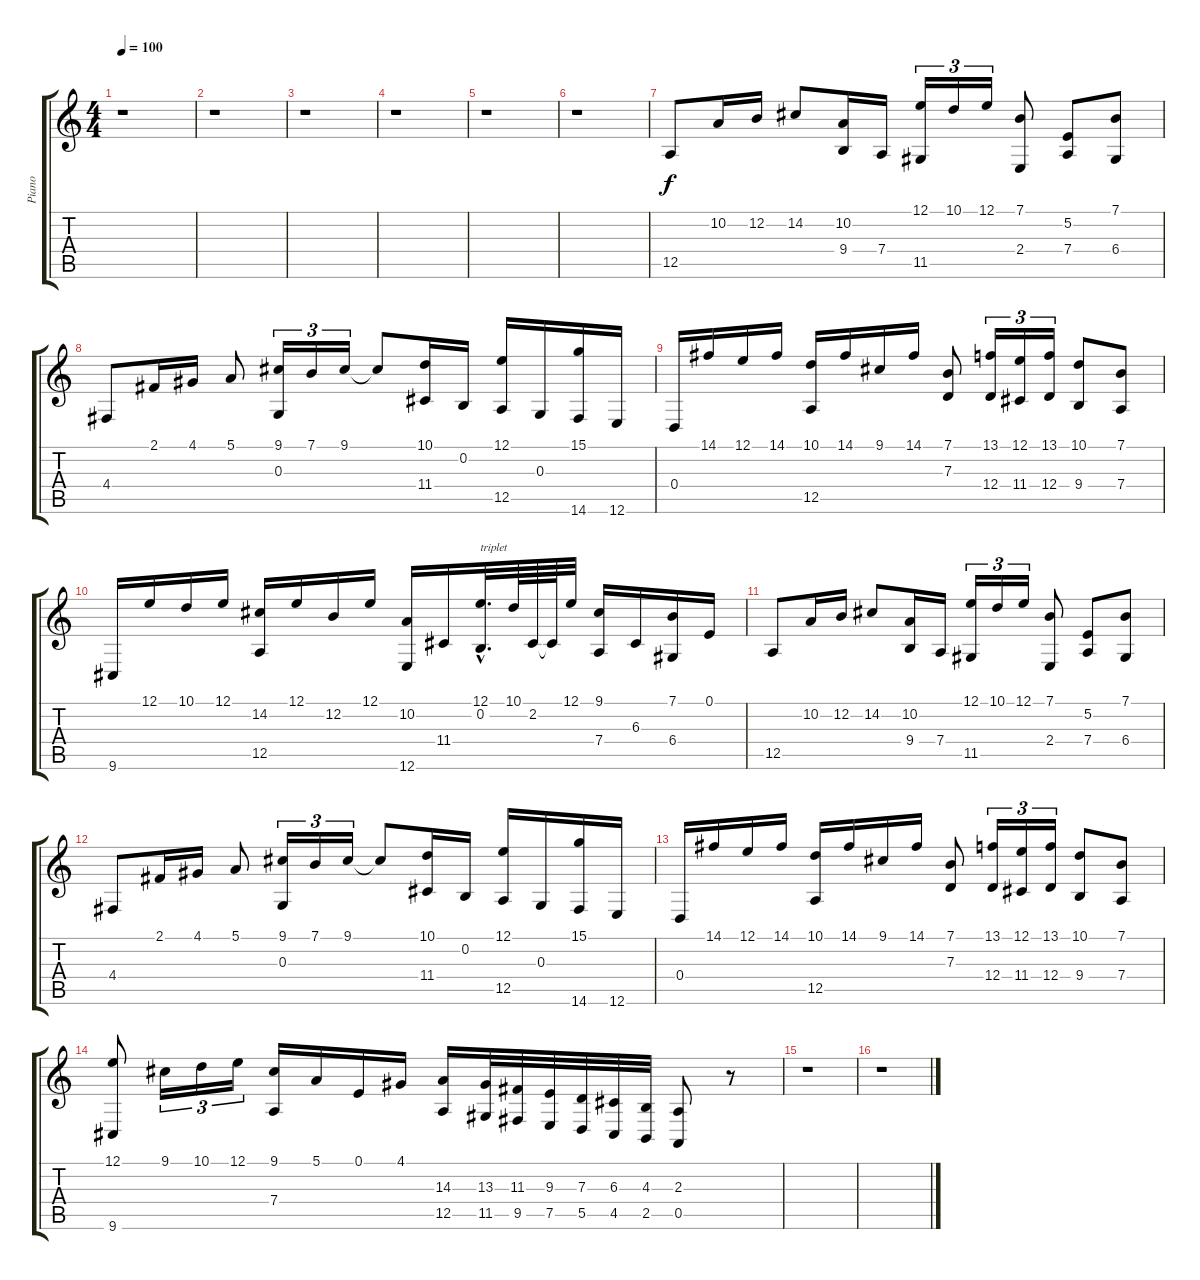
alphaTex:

\track ("Piano" "Piano") {instrument acousticgrandpiano}
\staff {score tabs}
\tuning (E4 B3 G3 D3 A2 E2) {hide}
\ts (4 4)
\tempo 100
\clef g2
\ks c
r.1{dy f} |
r.1 |
r.1 |
r.1 |
r.1 |
r.1 |
12.5.8 10.2.16 12.2.16 14.2.8 (10.2 9.4).16 7.4.16 (12.1 11.5).16{tu (3 2)} 10.1.16{tu (3 2)} 12.1.16{tu (3 2)} (7.1 2.4).8 (5.2 7.4).8 (7.1 6.4).8 |
4.4.8 2.1.16 4.1.16 5.1.8 (9.1 0.3).16{tu (3 2)} 7.1.16{tu (3 2)} 9.1.16{tu (3 2)} 9.1{t}.8 (10.1 11.4).16 0.2.16 (12.1 12.5).16 0.3.16 (15.1 14.6).16 12.6.16 |
0.4.16 14.1.16 12.1.16 14.1.16 (10.1 12.5).16 14.1.16 9.1.16 14.1.16 (7.1 7.3).8 (13.1 12.4).16{tu (3 2)} (12.1 11.4).16{tu (3 2)} (13.1 12.4).16{tu (3 2)} (10.1 9.4).8 (7.1 7.4).8 |
9.6.16 12.1.16 10.1.16 12.1.16 (14.2 12.5).16 12.1.16 12.2.16 12.1.16 (10.2 12.6).16 11.4.16 (12.1{hac} 0.2{hac}).32{d txt "triplet"} 10.1.64 2.2.64 2.2{t}.64 12.1.32 (9.1 7.4).16 6.3.16 (7.1 6.4).16 0.1.16 |
12.5.8 10.2.16 12.2.16 14.2.8 (10.2 9.4).16 7.4.16 (12.1 11.5).16{tu (3 2)} 10.1.16{tu (3 2)} 12.1.16{tu (3 2)} (7.1 2.4).8 (5.2 7.4).8 (7.1 6.4).8 |
4.4.8 2.1.16 4.1.16 5.1.8 (9.1 0.3).16{tu (3 2)} 7.1.16{tu (3 2)} 9.1.16{tu (3 2)} 9.1{t}.8 (10.1 11.4).16 0.2.16 (12.1 12.5).16 0.3.16 (15.1 14.6).16 12.6.16 |
0.4.16 14.1.16 12.1.16 14.1.16 (10.1 12.5).16 14.1.16 9.1.16 14.1.16 (7.1 7.3).8 (13.1 12.4).16{tu (3 2)} (12.1 11.4).16{tu (3 2)} (13.1 12.4).16{tu (3 2)} (10.1 9.4).8 (7.1 7.4).8 |
(12.1 9.6).8 9.1.16{tu (3 2)} 10.1.16{tu (3 2)} 12.1.16{tu (3 2)} (9.1 7.4).16 5.1.16 0.1.16 4.1.16 (14.3 12.5).16 (13.3 11.5).32 (11.3 9.5).32 (9.3 7.5).32 (7.3 5.5).32 (6.3 4.5).32 (4.3 2.5).32 (2.3 0.5).8 r.8 |
r.1 |
r.1
